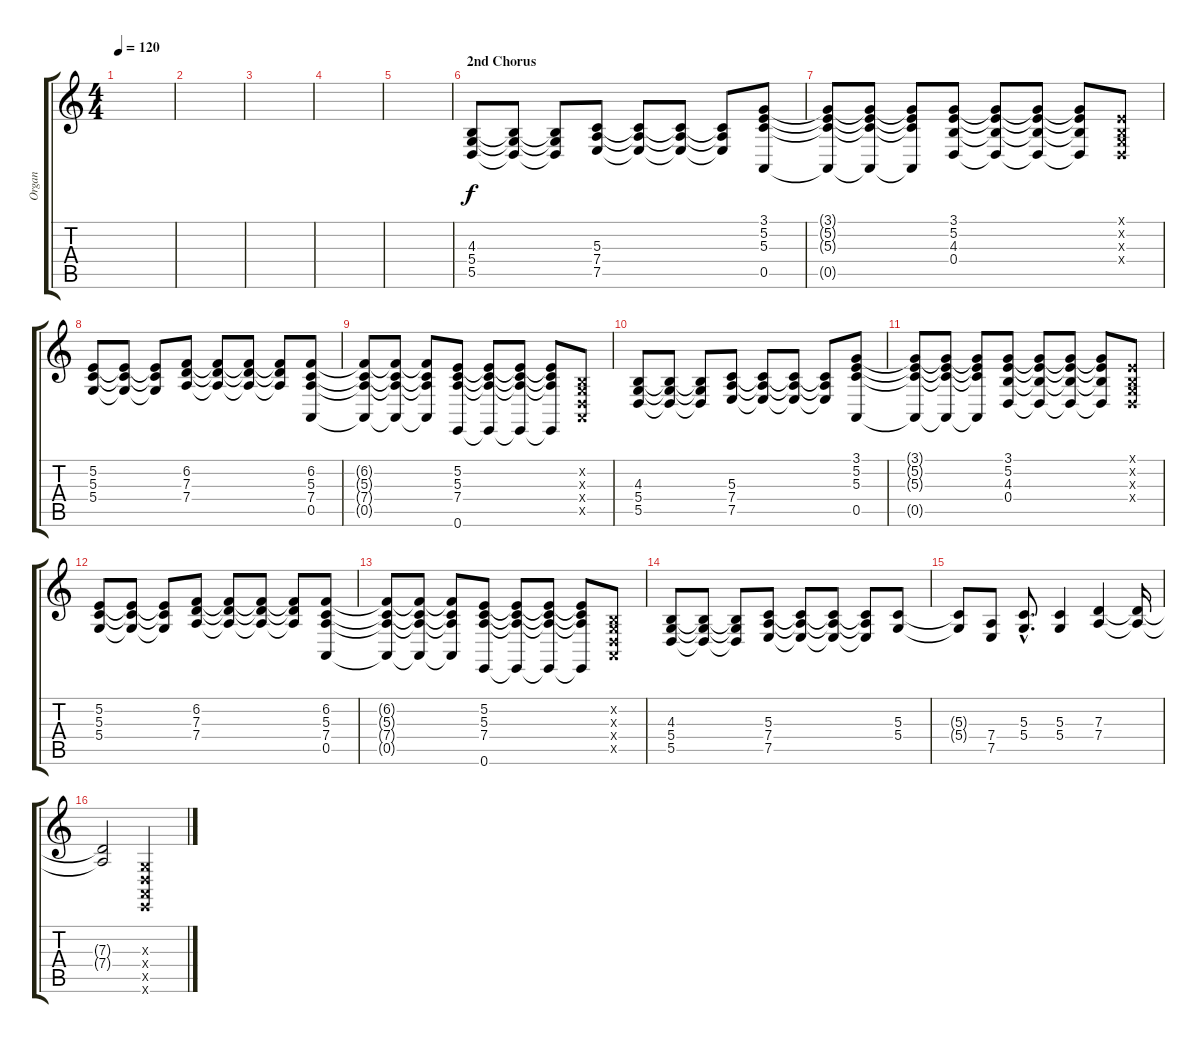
\track ("Organ" "Organ") {instrument drawbarorgan}
\staff {score tabs}
\tuning (E4 B3 G3 D3 A2 E2) {hide}
\ts (4 4)
\tempo 120
\clef g2
\ks c
|
|
|
|
|
\section ("" "2nd Chorus")
(4.3 5.4 5.5).8{volume 16 instrument drawbarorgan} (4.3{t} 5.4{t} 5.5{t}).8 (4.3{t} 5.4{t} 5.5{t}).8 (5.3 7.4 7.5).8 (5.3{t} 7.4{t} 7.5{t}).8 (5.3{t} 7.4{t} 7.5{t}).8 (5.3{t} 7.4{t} 7.5{t}).8 (3.1 5.2 5.3 0.5).8 |
(3.1{t} 5.2{t} 5.3{t} 0.5{t}).8 (3.1{t} 5.2{t} 5.3{t} 0.5{t}).8 (3.1{t} 5.2{t} 5.3{t} 0.5{t}).8 (3.1 5.2 4.3 0.4).8 (3.1{t} 5.2{t} 4.3{t} 0.4{t}).8 (3.1{t} 5.2{t} 4.3{t} 0.4{t}).8 (3.1{t} 5.2{t} 4.3{t} 0.4{t}).8 (0.1{x} 0.2{x} 0.3{x} 0.4{x}).8 |
(5.2 5.3 5.4).8 (5.2{t} 5.3{t} 5.4{t}).8 (5.2{t} 5.3{t} 5.4{t}).8 (6.2 7.3 7.4).8 (6.2{t} 7.3{t} 7.4{t}).8 (6.2{t} 7.3{t} 7.4{t}).8 (6.2{t} 7.3{t} 7.4{t}).8 (6.2 5.3 7.4 0.5).8 |
(6.2{t} 5.3{t} 7.4{t} 0.5{t}).8 (6.2{t} 5.3{t} 7.4{t} 0.5{t}).8 (6.2{t} 5.3{t} 7.4{t} 0.5{t}).8 (5.2 5.3 7.4 0.6).8 (5.2{t} 5.3{t} 7.4{t} 0.6{t}).8 (5.2{t} 5.3{t} 7.4{t} 0.6{t}).8 (5.2{t} 5.3{t} 7.4{t} 0.6{t}).8 (0.2{x} 0.3{x} 0.4{x} 0.5{x}).8 |
(4.3 5.4 5.5).8 (4.3{t} 5.4{t} 5.5{t}).8 (4.3{t} 5.4{t} 5.5{t}).8 (5.3 7.4 7.5).8 (5.3{t} 7.4{t} 7.5{t}).8 (5.3{t} 7.4{t} 7.5{t}).8 (5.3{t} 7.4{t} 7.5{t}).8 (3.1 5.2 5.3 0.5).8 |
(3.1{t} 5.2{t} 5.3{t} 0.5{t}).8 (3.1{t} 5.2{t} 5.3{t} 0.5{t}).8 (3.1{t} 5.2{t} 5.3{t} 0.5{t}).8 (3.1 5.2 4.3 0.4).8 (3.1{t} 5.2{t} 4.3{t} 0.4{t}).8 (3.1{t} 5.2{t} 4.3{t} 0.4{t}).8 (3.1{t} 5.2{t} 4.3{t} 0.4{t}).8 (0.1{x} 0.2{x} 0.3{x} 0.4{x}).8 |
(5.2 5.3 5.4).8 (5.2{t} 5.3{t} 5.4{t}).8 (5.2{t} 5.3{t} 5.4{t}).8 (6.2 7.3 7.4).8 (6.2{t} 7.3{t} 7.4{t}).8 (6.2{t} 7.3{t} 7.4{t}).8 (6.2{t} 7.3{t} 7.4{t}).8 (6.2 5.3 7.4 0.5).8 |
(6.2{t} 5.3{t} 7.4{t} 0.5{t}).8 (6.2{t} 5.3{t} 7.4{t} 0.5{t}).8 (6.2{t} 5.3{t} 7.4{t} 0.5{t}).8 (5.2 5.3 7.4 0.6).8 (5.2{t} 5.3{t} 7.4{t} 0.6{t}).8 (5.2{t} 5.3{t} 7.4{t} 0.6{t}).8 (5.2{t} 5.3{t} 7.4{t} 0.6{t}).8 (0.2{x} 0.3{x} 0.4{x} 0.5{x}).8 |
(4.3 5.4 5.5).8 (4.3{t} 5.4{t} 5.5{t}).8 (4.3{t} 5.4{t} 5.5{t}).8 (5.3 7.4 7.5).8 (5.3{t} 7.4{t} 7.5{t}).8 (5.3{t} 7.4{t} 7.5{t}).8 (5.3{t} 7.4{t} 7.5{t}).8 (5.3 5.4).8 |
(5.3{t} 5.4{t}).8 (7.4 7.5).8 (5.3{hac} 5.4{hac}).8{d} (5.3 5.4).4 (7.3 7.4).4 (7.3{t} 7.4{t}).16 |
(7.3{t} 7.4{t}).2 (0.3{x} 0.4{x} 0.5{x} 0.6{x}).2
